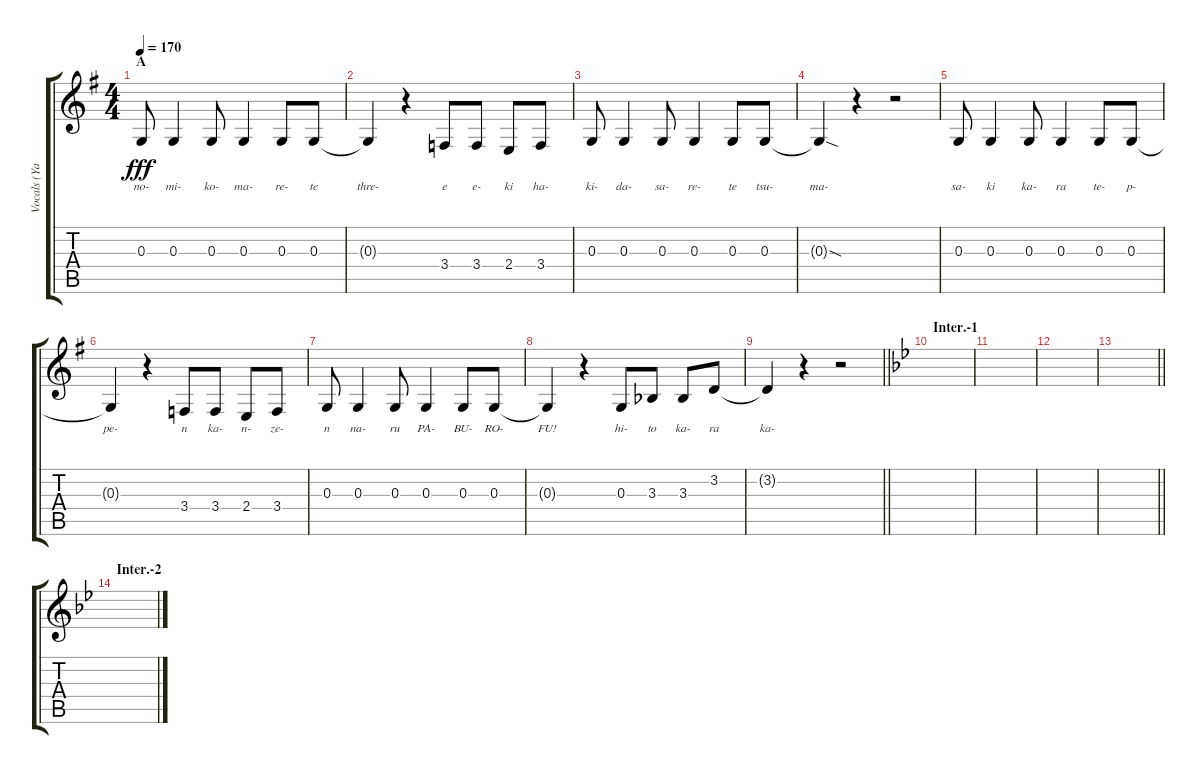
\track ("Vocals (Yamanaka Sawako/\"Catherine\")" "Vocals (Ya") {instrument tuba}
\staff {score tabs}
\tuning (E4 B3 G3 D3 A2 E2) {hide}
\ts (4 4)
\section ("" "A")
\tempo 170
\clef g2
\ks g
0.3.8{lyrics (0 "no-") lyrics (1 "") lyrics (2 "") lyrics (3 "") lyrics (4 "") dy fff} 0.3.4{lyrics (0 "mi-") lyrics (1 "") lyrics (2 "") lyrics (3 "") lyrics (4 "")} 0.3.8{lyrics (0 "ko-") lyrics (1 "") lyrics (2 "") lyrics (3 "") lyrics (4 "")} 0.3.4{lyrics (0 "ma-") lyrics (1 "") lyrics (2 "") lyrics (3 "") lyrics (4 "")} 0.3.8{lyrics (0 "re-") lyrics (1 "") lyrics (2 "") lyrics (3 "") lyrics (4 "")} 0.3.8{lyrics (0 "te") lyrics (1 "") lyrics (2 "") lyrics (3 "") lyrics (4 "")} |
0.3{t}.4{lyrics (0 "thre-") lyrics (1 "") lyrics (2 "") lyrics (3 "") lyrics (4 "")} r.4 3.4.8{lyrics (0 "e") lyrics (1 "") lyrics (2 "") lyrics (3 "") lyrics (4 "")} 3.4.8{lyrics (0 "e-") lyrics (1 "") lyrics (2 "") lyrics (3 "") lyrics (4 "")} 2.4.8{lyrics (0 "ki") lyrics (1 "") lyrics (2 "") lyrics (3 "") lyrics (4 "")} 3.4.8{lyrics (0 "ha-") lyrics (1 "") lyrics (2 "") lyrics (3 "") lyrics (4 "")} |
0.3.8{lyrics (0 "ki-") lyrics (1 "") lyrics (2 "") lyrics (3 "") lyrics (4 "")} 0.3.4{lyrics (0 "da-") lyrics (1 "") lyrics (2 "") lyrics (3 "") lyrics (4 "")} 0.3.8{lyrics (0 "sa-") lyrics (1 "") lyrics (2 "") lyrics (3 "") lyrics (4 "")} 0.3.4{lyrics (0 "re-") lyrics (1 "") lyrics (2 "") lyrics (3 "") lyrics (4 "")} 0.3.8{lyrics (0 "te") lyrics (1 "") lyrics (2 "") lyrics (3 "") lyrics (4 "")} 0.3.8{lyrics (0 "tsu-") lyrics (1 "") lyrics (2 "") lyrics (3 "") lyrics (4 "")} |
0.3{sod t}.4{lyrics (0 "ma-") lyrics (1 "") lyrics (2 "") lyrics (3 "") lyrics (4 "")} r.4 r.2 |
0.3.8{lyrics (0 "sa-") lyrics (1 "") lyrics (2 "") lyrics (3 "") lyrics (4 "")} 0.3.4{lyrics (0 "ki") lyrics (1 "") lyrics (2 "") lyrics (3 "") lyrics (4 "")} 0.3.8{lyrics (0 "ka-") lyrics (1 "") lyrics (2 "") lyrics (3 "") lyrics (4 "")} 0.3.4{lyrics (0 "ra") lyrics (1 "") lyrics (2 "") lyrics (3 "") lyrics (4 "")} 0.3.8{lyrics (0 "te-") lyrics (1 "") lyrics (2 "") lyrics (3 "") lyrics (4 "")} 0.3.8{lyrics (0 "p-") lyrics (1 "") lyrics (2 "") lyrics (3 "") lyrics (4 "")} |
0.3{t}.4{lyrics (0 "pe-") lyrics (1 "") lyrics (2 "") lyrics (3 "") lyrics (4 "")} r.4 3.4.8{lyrics (0 "n") lyrics (1 "") lyrics (2 "") lyrics (3 "") lyrics (4 "")} 3.4.8{lyrics (0 "ka-") lyrics (1 "") lyrics (2 "") lyrics (3 "") lyrics (4 "")} 2.4.8{lyrics (0 "n-") lyrics (1 "") lyrics (2 "") lyrics (3 "") lyrics (4 "")} 3.4.8{lyrics (0 "ze-") lyrics (1 "") lyrics (2 "") lyrics (3 "") lyrics (4 "")} |
0.3.8{lyrics (0 "n") lyrics (1 "") lyrics (2 "") lyrics (3 "") lyrics (4 "")} 0.3.4{lyrics (0 "na-") lyrics (1 "") lyrics (2 "") lyrics (3 "") lyrics (4 "")} 0.3.8{lyrics (0 "ru") lyrics (1 "") lyrics (2 "") lyrics (3 "") lyrics (4 "")} 0.3.4{lyrics (0 "PA-") lyrics (1 "") lyrics (2 "") lyrics (3 "") lyrics (4 "")} 0.3.8{lyrics (0 "BU-") lyrics (1 "") lyrics (2 "") lyrics (3 "") lyrics (4 "")} 0.3.8{lyrics (0 "RO-") lyrics (1 "") lyrics (2 "") lyrics (3 "") lyrics (4 "")} |
0.3{t}.4{lyrics (0 "FU!") lyrics (1 "") lyrics (2 "") lyrics (3 "") lyrics (4 "")} r.4 0.3.8{lyrics (0 "hi-") lyrics (1 "") lyrics (2 "") lyrics (3 "") lyrics (4 "")} 3.3{acc b}.8{lyrics (0 "to") lyrics (1 "") lyrics (2 "") lyrics (3 "") lyrics (4 "")} 3.3{acc b}.8{lyrics (0 "ka-") lyrics (1 "") lyrics (2 "") lyrics (3 "") lyrics (4 "")} 3.2.8{lyrics (0 "ra") lyrics (1 "") lyrics (2 "") lyrics (3 "") lyrics (4 "")} |
\barLineRight lightlight
3.2{t}.4{lyrics (0 "ka-") lyrics (1 "") lyrics (2 "") lyrics (3 "") lyrics (4 "")} r.4 r.2 |
\section ("" "Inter.-1")
\ks bb
|
|
|
\barLineRight lightlight
|
\section ("" "Inter.-2")
